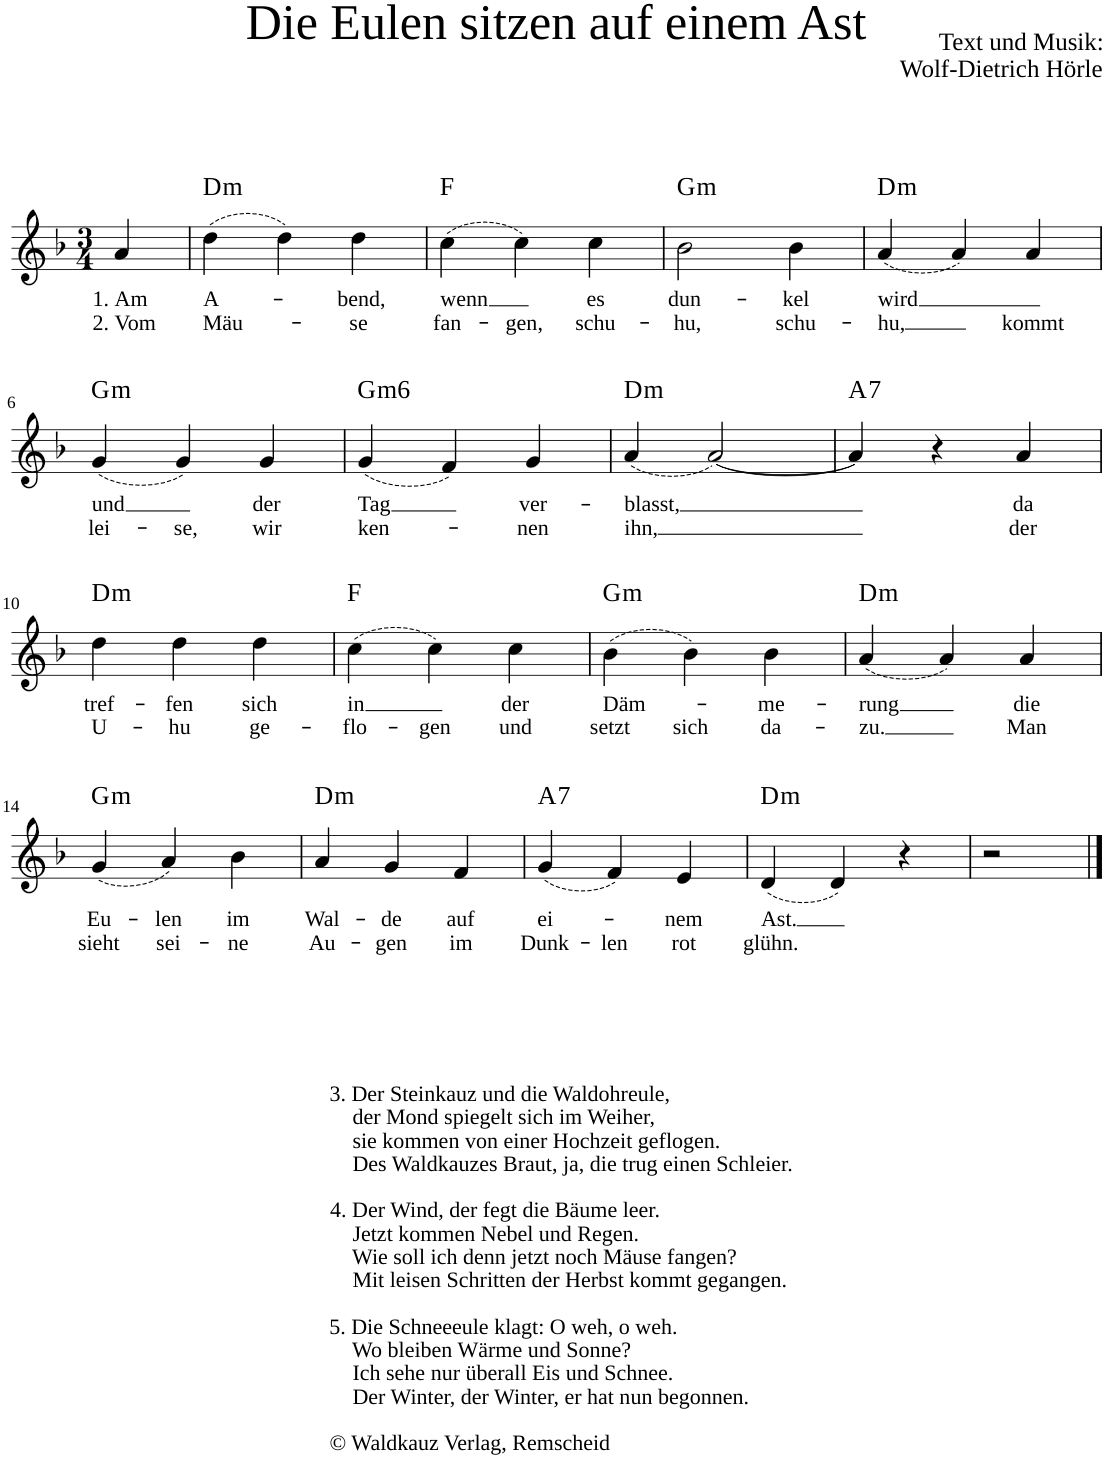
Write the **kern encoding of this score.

**kern	**text	**text	**harte
*part1	*part1	*part1	*part1
*staff1	*staff1	*staff1	*
*clefG2	*	*	*
*k[b-]	*	*	*
*F:	*	*	*
*M3/4	*	*	*
=1	=1	=1	=1
!	!LO:LY:b	!LO:LY:b	!
4a/	1. Am	2. Vom	.
=2	=2	=2	=2
!	!LO:LY:b	!LO:LY:b	!LO:H:kt=m
(4dd\	A-	Mäu-	D:min
4dd\)	.	.	.
!	!LO:LY:b	!LO:LY:b	!
4dd\	-bend,	-se	.
=3	=3	=3	=3
!	!LO:LY:b	!LO:LY:b	!
(4cc\	wenn	fan-	F:maj
!	!	!LO:LY:b	!
4cc\)	.	-gen,	.
!	!LO:LY:b	!LO:LY:b	!
4cc\	es	schu-	.
=4	=4	=4	=4
!	!LO:LY:b	!LO:LY:b	!LO:H:kt=m
2b-\	dun-	-hu,	G:min
!	!LO:LY:b	!LO:LY:b	!
4b-\	-kel	schu-	.
=5	=5	=5	=5
!	!LO:LY:b	!LO:LY:b	!LO:H:kt=m
(4a/	wird	-hu,	D:min
4a/)	.	.	.
!	!	!LO:LY:b	!
4a/	.	kommt	.
!!LO:LB:g=z
=6	=6	=6	=6
!	!LO:LY:b	!LO:LY:b	!LO:H:kt=m
(4g/	und	lei-	G:min
!	!	!LO:LY:b	!
4g/)	.	-se,	.
!	!LO:LY:b	!LO:LY:b	!
4g/	der	wir	.
=7	=7	=7	=7
!	!LO:LY:b	!LO:LY:b	!LO:H:kt=m6
(4g/	Tag	ken-	G:min6
4f/)	.	.	.
!	!LO:LY:b	!LO:LY:b	!
4g/	ver-	-nen	.
=8	=8	=8	=8
!	!LO:LY:b	!LO:LY:b	!LO:H:kt=m
(4a/	-blasst,	ihn,	D:min
[2a/)	.	.	.
=9	=9	=9	=9
!	!	!	!LO:H:kt=7
4a/]	.	.	A:7
4r	.	.	.
!	!LO:LY:b	!LO:LY:b	!
4a/	da	der	.
!!LO:LB:g=z
=10	=10	=10	=10
!	!LO:LY:b	!LO:LY:b	!LO:H:kt=m
4dd\	tref-	U-	D:min
!	!LO:LY:b	!LO:LY:b	!
4dd\	-fen	-hu	.
!	!LO:LY:b	!LO:LY:b	!
4dd\	sich	ge-	.
=11	=11	=11	=11
!	!LO:LY:b	!LO:LY:b	!
(4cc\	in	-flo-	F:maj
!	!	!LO:LY:b	!
4cc\)	.	-gen	.
!	!LO:LY:b	!LO:LY:b	!
4cc\	der	und	.
=12	=12	=12	=12
!	!LO:LY:b	!LO:LY:b	!LO:H:kt=m
(4b-\	Däm-	setzt	G:min
!	!	!LO:LY:b	!
4b-\)	.	sich	.
!	!LO:LY:b	!LO:LY:b	!
4b-\	-me-	da-	.
=13	=13	=13	=13
!	!LO:LY:b	!LO:LY:b	!LO:H:kt=m
(4a/	-rung	-zu.	D:min
4a/)	.	.	.
!	!LO:LY:b	!LO:LY:b	!
4a/	die	Man	.
!!LO:LB:g=z
=14	=14	=14	=14
!	!LO:LY:b	!LO:LY:b	!LO:H:kt=m
(4g/	Eu-	sieht	G:min
!	!LO:LY:b	!LO:LY:b	!
4a/)	-len	sei-	.
!	!LO:LY:b	!LO:LY:b	!
4b-\	im	-ne	.
=15	=15	=15	=15
!	!LO:LY:b	!LO:LY:b	!LO:H:kt=m
4a/	Wal-	Au-	D:min
!	!LO:LY:b	!LO:LY:b	!
4g/	-de	-gen	.
!	!LO:LY:b	!LO:LY:b	!
4f/	auf	im	.
=16	=16	=16	=16
!LO:TX:b:t=3. Der Steinkauz und die Waldohreule,	!	!	!
!LO:TX:b:t=der Mond spiegelt sich im Weiher,	!	!	!
!LO:TX:b:t=sie kommen von einer Hochzeit geflogen.	!	!	!
!LO:TX:b:t=Des Waldkauzes Braut, ja, die trug einen Schleier.	!	!	!
!LO:TX:b:t=4. Der Wind, der fegt die Bäume leer.	!	!	!
!LO:TX:b:t=Jetzt kommen Nebel und Regen.	!	!	!
!LO:TX:b:t=Wie soll ich denn jetzt noch Mäuse fangen?	!	!	!
!LO:TX:b:t=Mit leisen Schritten der Herbst kommt gegangen.	!	!	!
!LO:TX:b:t=5. Die Schneeeule klagt&colon; O weh, o weh.	!	!	!
!LO:TX:b:t=Wo bleiben Wärme und Sonne?	!	!	!
!LO:TX:b:t=Ich sehe nur überall Eis und Schnee.	!	!	!
!LO:TX:b:t=Der Winter, der Winter, er hat nun begonnen.	!	!	!
!LO:TX:b:t=© Waldkauz Verlag, Remscheid	!	!	!
!	!LO:LY:b	!LO:LY:b	!LO:H:kt=7
(4g/	ei-	Dunk-	A:7
!	!	!LO:LY:b	!
4f/)	.	-len	.
!	!LO:LY:b	!LO:LY:b	!
4e/	-nem	rot	.
=17	=17	=17	=17
!	!LO:LY:b	!LO:LY:b	!LO:H:kt=m
(4d/	Ast.	glühn.	D:min
4d/)	.	.	.
4r	.	.	.
=18	=18	=18	=18
2r	.	.	.
==	==	==	==
*-	*-	*-	*-
